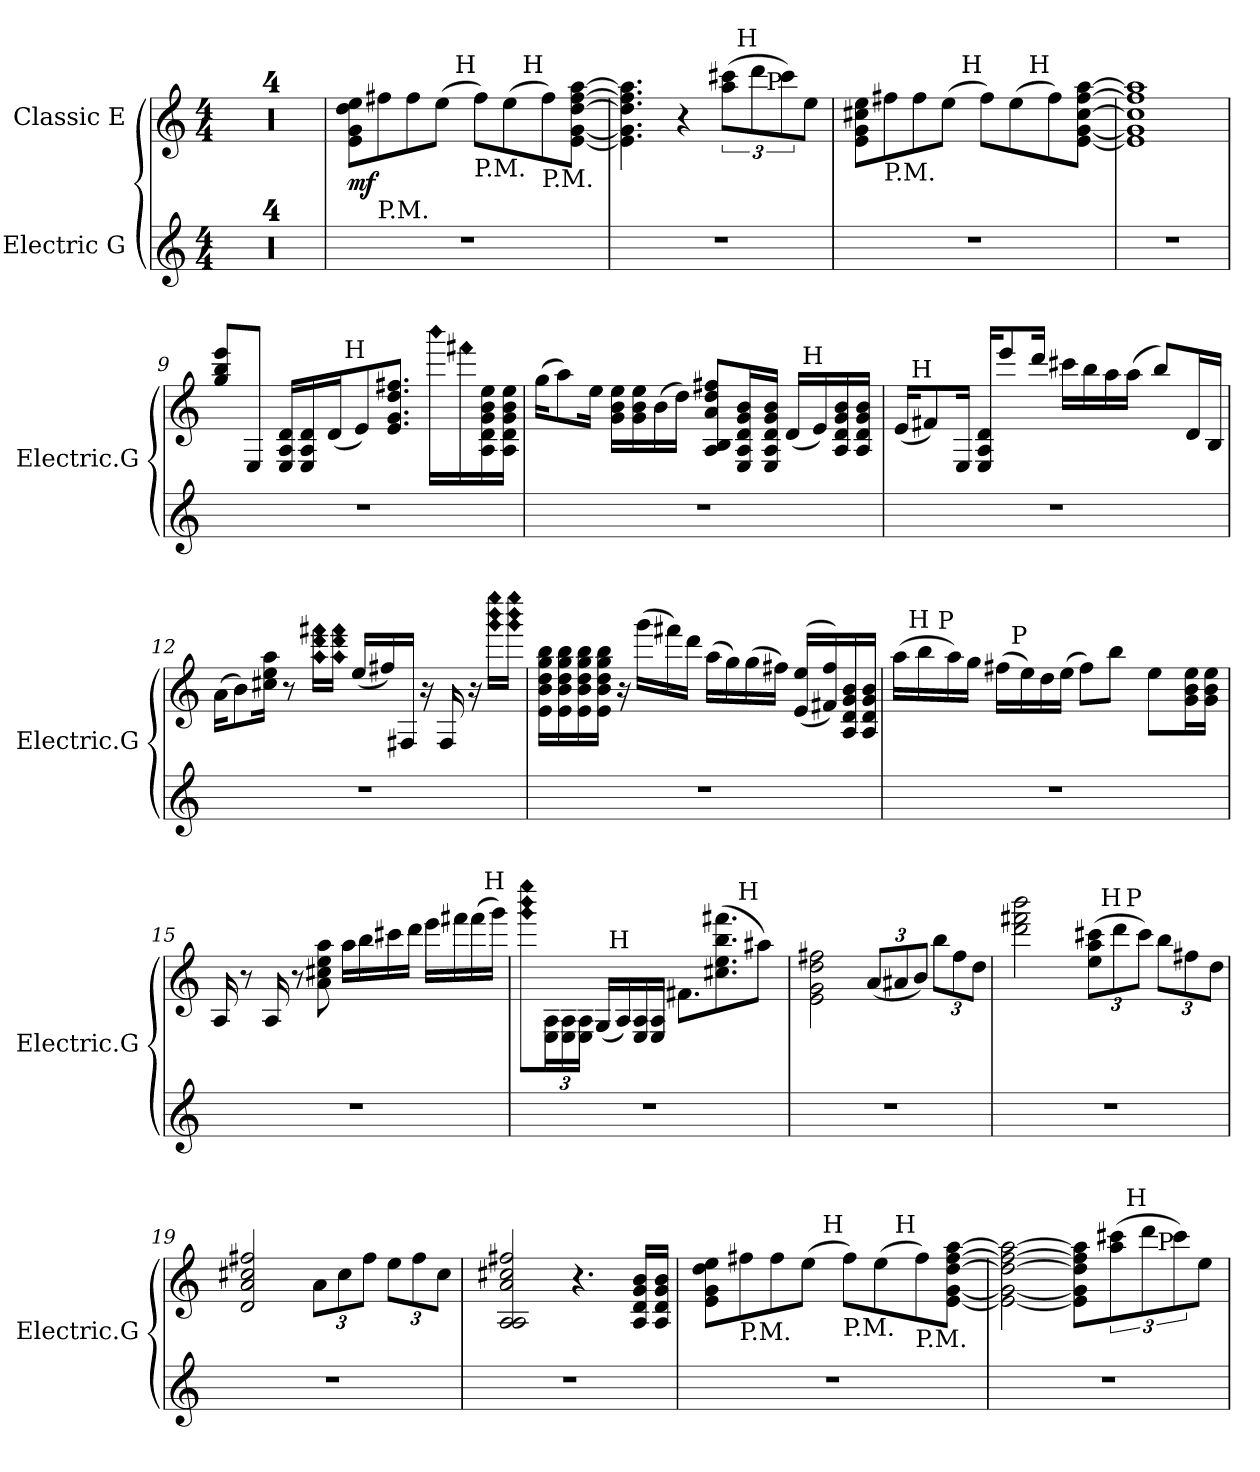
**kern	**kern	**dynam
*part2	*part1	*part1
*staff2	*staff1	*staff1
*I"Electric G	*I"Classic E	*
*I'Electric.G	*	*
*clefG2	*clefG2	*
*ITrd7c12	*ITrd7c12	*
*k[]	*k[]	*
*C:	*C:	*
*M4/4	*M4/4	*
*MM137	*MM137	*
=1	=1	=1
1r	1r	.
=2	=2	=2
1r	1r	.
=3	=3	=3
1r	1r	.
=4	=4	=4
1r	1r	.
=5	=5	=5
!	!	!LO:DY:b
*	*^	*
*	*	*^	*
1r	8E\ 8G\ 8d\ 8e\L	4..ryy	2ryy	mf
!	!LO:TX:b:t=P.M.	!	!	!
.	8f#X\	.	.	.
.	8f#\	.	.	.
.	(8e\J	.	.	.
!	!	!LO:TX:a:t=H	!	!
.	.	2ryy	.	.
!	!LO:TX:b:t=P.M.	!	!	!
.	8f#\L)	.	8.ryy	.
.	(8e\	.	.	.
!	!	!	!LO:TX:a:t=H	!
.	.	.	4ryy	.
!	!LO:TX:b:t=P.M.	!	!	!
.	8f#\)	.	.	.
.	[8E\ [8G\ [8d\ [8f#\ [8a\J	.	.	.
.	.	16ryy	16ryy	.
=6	=6	=6	=6	=6
1r	4.E\] 4.G\] 4.d\] 4.f#\] 4.a\]	3%2ryy	2.ryy	.
.	4r	.	.	.
.	(12a\ 12cc#X\L	.	.	.
!	!	!LO:TX:a:t=H	!	!
.	.	3ryy	.	.
.	12dd\	.	.	.
!	!	!	!LO:TX:a:t=P	!
.	.	.	4ryy	.
.	12cc#\)	.	.	.
.	8e\J	.	.	.
!!LO:LB:g=z	!!	!!
=7	=7	=7	=7	=7
1r	8E\ 8G\ 8c#X\ 8e\L	4..ryy	2ryy	.
!	!LO:TX:b:t=P.M.	!	!	!
.	8f#X\	.	.	.
.	8f#\	.	.	.
.	(8e\J	.	.	.
!	!	!LO:TX:a:t=H	!	!
.	.	2ryy	.	.
.	8f#\L)	.	8.ryy	.
.	(8e\	.	.	.
!	!	!	!LO:TX:a:t=H	!
.	.	.	4ryy	.
.	8f#\)	.	.	.
.	[8E\ [8G\ [8c#\ [8f#\ [8a\J	.	.	.
.	.	16ryy	16ryy	.
*	*v	*v	*v	*
=8	=8	=8
1r	1E] 1G] 1c#] 1f#] 1a]	.
=9	=9	=9
!	!LO:N:n=1:head=diamond	!
!	!LO:N:n=2:head=diamond	!
!	!LO:N:n=3:head=diamond	!
*	*^	*
1r	8g/ 8b/ 8ee/L	3ryy	.
.	8EE/J	.	.
.	16EE/ 16AA/ 16D/LL	.	.
.	16EE/ 16AA/ 16D/	.	.
.	.	12ryy	.
.	(16D/J	.	.
!	!	!LO:TX:a:t=H	!
.	.	3..ryy	.
.	8E/)	.	.
.	8.E/ 8.G/ 8.d/ 8.f#X/J	.	.
!	!LO:N:head=diamond	!	!
.	16bb\LL	.	.
!	!LO:N:head=diamond	!	!
.	16ff#X\	.	.
.	16AA\ 16D\ 16G\ 16B\ 16e\	.	.
.	16AA\ 16D\ 16G\ 16B\ 16e\JJ	.	.
!!LO:LB:g=z	!!
=10	=10	=10	=10
1r	(16g\KL	3%2ryy	.
.	8a\)	.	.
.	16e\Jk	.	.
.	16G\ 16B\ 16e\LL	.	.
.	16G\ 16B\ 16e\	.	.
.	(16B\	.	.
.	16d\JJ)	.	.
.	8AA/ 8BB/ 8A/ 8d/ 8f#X/L	.	.
.	16EE/ 16AA/ 16D/ 16G/ 16B/L	.	.
.	.	12.ryy	.
.	16EE/ 16AA/ 16D/ 16G/ 16B/JJ	.	.
.	(16D/LL	.	.
!	!	!LO:TX:a:t=H	!
.	.	6ryy	.
.	16E/)	.	.
.	16AA/ 16D/ 16G/ 16B/	.	.
.	16AA/ 16D/ 16G/ 16B/JJ	.	.
.	.	24ryy	.
=11	=11	=11	=11
1r	(16E/KL	24ryy	.
!	!	!LO:TX:a:t=H	!
.	.	3%2ryy	.
.	8F#X/)	.	.
.	16EE/Jk	.	.
.	16EE/ 16AA/ 16D/KL	.	.
.	8ee/	.	.
.	16dd/Jk	.	.
.	16cc#X\LL	.	.
.	16b\	.	.
.	16a\	.	.
.	(16a\JJ	.	.
.	.	6..ryy	.
.	8b/L)	.	.
.	16D/L	.	.
.	16BB/JJ	.	.
*	*v	*v	*
!!LO:LB:g=z
=12	=12	=12
1r	(16A\KL	.
.	8B\)	.
.	16c#X\ 16e\ 16a\Jk	.
.	8r	.
!	!LO:N:n=1:head=diamond	!
!	!LO:N:n=2:head=diamond	!
!	!LO:N:n=3:head=diamond	!
.	16a\ 16dd\ 16ff#X\LL	.
!	!LO:N:n=1:head=diamond	!
!	!LO:N:n=2:head=diamond	!
!	!LO:N:n=3:head=diamond	!
.	16a\ 16dd\ 16ff#\JJ	.
.	(16e/LL	.
.	16f#X/)	.
.	16FF#X/JJ	.
.	16r	.
.	16FF#/	.
.	16r	.
!	!LO:N:n=1:head=diamond	!
!	!LO:N:n=2:head=diamond	!
!	!LO:N:n=3:head=diamond	!
.	16gg\ 16bb\ 16eee\LL	.
!	!LO:N:n=1:head=diamond	!
!	!LO:N:n=2:head=diamond	!
!	!LO:N:n=3:head=diamond	!
.	16gg\ 16bb\ 16eee\JJ	.
=13	=13	=13
1r	16E\ 16B\ 16d\ 16g\ 16b\LL	.
.	16E\ 16B\ 16d\ 16g\ 16b\	.
.	16E\ 16B\ 16d\ 16g\ 16b\	.
.	16E\ 16B\ 16d\ 16g\ 16b\JJ	.
.	16r	.
.	(16gg\LL	.
.	16ff#X\)	.
.	16dd\JJ	.
.	(16a\LL	.
.	16g\)	.
.	(16g\	.
.	16f#X\JJ)	.
.	((16E/ 16e/LL	.
.	16F#X/ 16f#/))	.
.	16AA/ 16D/ 16G/ 16B/	.
.	16AA/ 16D/ 16G/ 16B/JJ	.
!!LO:LB:g=z
=14	=14	=14
*	*^	*
*	*	*^	*
*	*	*	*^	*
1r	(16a\LL	24ryy	12ryy	6..ryy	.
!	!	!LO:TX:a:t=H	!	!	!
.	.	3%2ryy	.	.	.
.	16b\	.	.	.	.
.	.	.	48ryy	.	.
!	!	!	!LO:TX:a:t=P	!	!
.	.	.	3%2ryy	.	.
.	16a\)	.	.	.	.
.	16g\JJ	.	.	.	.
.	(16f#X\LL	.	.	.	.
!	!	!	!	!LO:TX:a:t=P	!
.	.	.	.	3%2ryy	.
.	16e\)	.	.	.	.
.	16d\	.	.	.	.
.	(16e\JJ	.	.	.	.
.	8f#\L)	.	.	.	.
.	8b\J	.	.	.	.
.	.	6..ryy	.	.	.
.	8e\L	.	.	.	.
.	.	.	6ryy	.	.
.	16G\ 16B\ 16e\L	.	.	.	.
.	16G\ 16B\ 16e\JJ	.	24.ryy	.	.
.	.	.	.	24ryy	.
*	*	*v	*v	*v	*
=15	=15	=15	=15
1r	16AA/	3%2ryy	.
.	8r	.	.
.	16AA/	.	.
.	8r	.	.
.	8A\ 8c#X\ 8e\ 8a\	.	.
.	16a\LL	.	.
.	16b\	.	.
.	16cc#X\	.	.
.	.	6.ryy	.
.	16dd\JJ	.	.
.	16ee\LL	.	.
.	16ff#X\	.	.
.	(16ff#\	.	.
!	!	!LO:TX:a:t=H	!
.	.	12ryy	.
.	16gg\JJ)	.	.
!!LO:PB:g=z
=16	=16	=16	=16
!	!LO:N:n=1:head=diamond	!	!
!	!LO:N:n=2:head=diamond	!	!
!	!LO:N:n=3:head=diamond	!	!
*	*	*^	*
1r	8gg\ 8bb\ 8eee\L	6..ryy	3%2ryy	.
*	*Xbrackettup	*	*	*
.	24EE\ 24AA\L	.	.	.
.	24EE\ 24AA\	.	.	.
.	24EE\ 24AA\JJ	.	.	.
.	(16GG/LL	.	.	.
!	!	!LO:TX:a:t=H	!	!
.	.	3%2ryy	.	.
.	16AA/)	.	.	.
.	16EE/ 16AA/	.	.	.
.	16EE/ 16AA/JJ	.	.	.
.	8.F#X\L	.	.	.
.	.	.	12.ryy	.
.	(8.c#X\ 8.e\ 8.b\ 8.ff#X\	.	.	.
!	!	!	!LO:TX:a:t=H	!
.	.	.	6ryy	.
.	8a#X\J)	.	.	.
.	.	24ryy	24ryy	.
*	*v	*v	*v	*
=17	=17	=17
1r	2E\ 2G\ 2d\ 2f#X\	.
.	(12A/L	.
.	12A#X/	.
.	12B/J)	.
.	12b\L	.
.	12f#\	.
.	12d\J	.
=18	=18	=18
!	!LO:N:n=1:head=diamond	!
!	!LO:N:n=2:head=diamond	!
!	!LO:N:n=3:head=diamond	!
*	*^	*
*	*	*^	*
1r	2dd\ 2ff#X\ 2bb\	3ryy	2ryy	.
.	.	6ryy	.	.
.	(12e\ 12a\ 12cc#X\L	24ryy	8ryy	.
!	!	!LO:TX:a:t=H	!	!
.	.	3ryy	.	.
.	12dd\	.	.	.
!	!	!	!LO:TX:a:t=P	!
.	.	.	4.ryy	.
.	12cc#\J)	.	.	.
.	12b\L	.	.	.
.	12f#X\	.	.	.
.	.	12.ryy	.	.
.	12d\J	.	.	.
*	*v	*v	*v	*
!!LO:LB:g=z
=19	=19	=19
1r	2D/ 2A/ 2c#X/ 2f#X/	.
.	12A\L	.
.	12c#\	.
.	12f#\J	.
.	12e\L	.
.	12f#\	.
.	12c#\J	.
=20	=20	=20
1r	2AA/ 2AA/ 2A/ 2c#X/ 2f#X/	.
.	4.r	.
.	16AA/ 16D/ 16G/ 16B/LL	.
.	16AA/ 16D/ 16G/ 16B/JJ	.
=21	=21	=21
*	*^	*
*	*	*^	*
1r	8E\ 8G\ 8d\ 8e\L	4..ryy	2ryy	.
!	!LO:TX:b:t=P.M.	!	!	!
.	8f#X\	.	.	.
.	8f#\	.	.	.
.	(8e\J	.	.	.
!	!	!LO:TX:a:t=H	!	!
.	.	2ryy	.	.
!	!LO:TX:b:t=P.M.	!	!	!
.	8f#\L)	.	8.ryy	.
.	(8e\	.	.	.
!	!	!	!LO:TX:a:t=H	!
.	.	.	4ryy	.
!	!LO:TX:b:t=P.M.	!	!	!
.	8f#\)	.	.	.
.	[8E\ [8G\ [8d\ [8f#\ [8a\J	.	.	.
.	.	16ryy	16ryy	.
!!LO:LB:g=z	!!	!!
=22	=22	=22	=22	=22
1r	2E\_ 2G\_ 2d\_ 2f#\_ 2a\_	3%2ryy	2.ryy	.
.	8E\] 8G\] 8d\] 8f#\] 8a\]L	.	.	.
*	*brackettup	*	*	*
.	(12a\ 12cc#X\	.	.	.
!	!	!LO:TX:a:t=H	!	!
.	.	3ryy	.	.
.	12dd\	.	.	.
!	!	!	!LO:TX:a:t=P	!
.	.	.	4ryy	.
.	12cc#\)	.	.	.
.	8e\J	.	.	.
*	*v	*v	*v	*
=	=	=
*-	*-	*-
